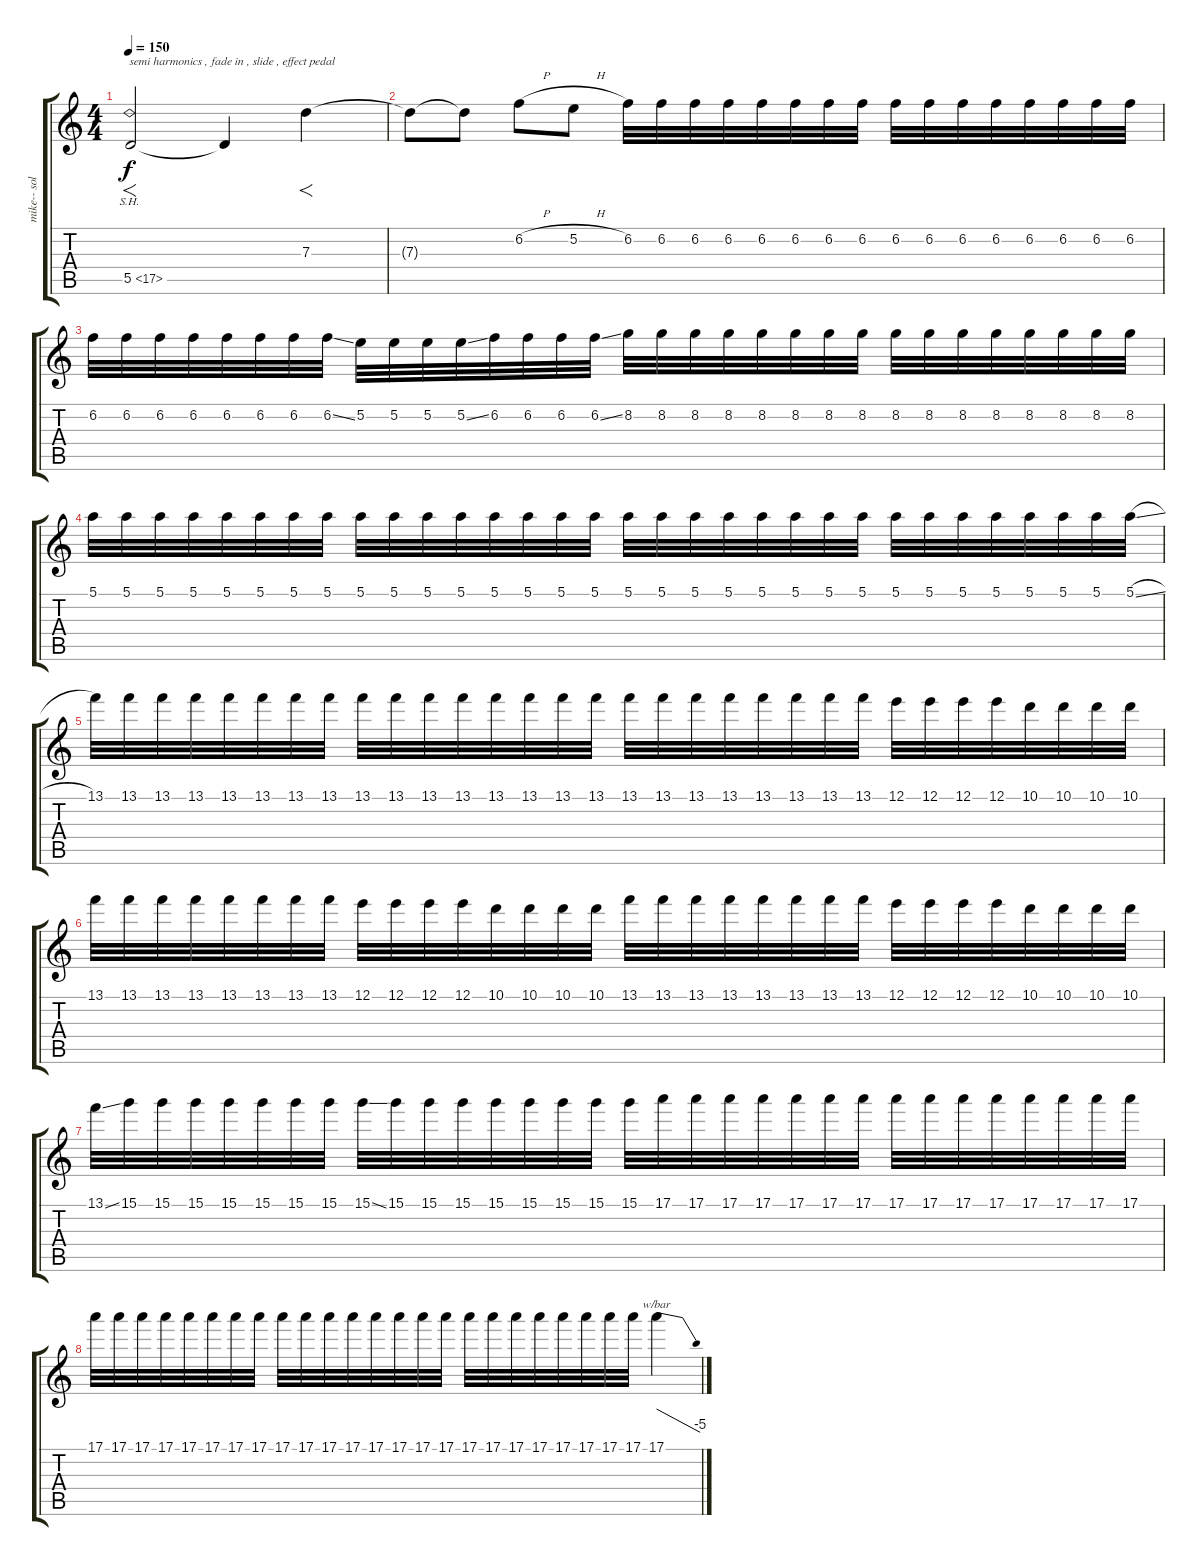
\track ("mike-- solo" "mike-- sol") {instrument overdrivenguitar}
\staff {score tabs}
\tuning (E4 B3 G3 D3 A2 E2) {hide}
\ts (4 4)
\tempo 150
\clef g2
\ks c
5.5{sh 12}.2{f txt "semi harmonics , fade in , slide , effect pedal" dy f} 5.5{t}.4 7.3.4{f} |
7.3{t}.8 7.3{t}.8 6.2{h}.8 5.2{h}.8 6.2.32 6.2.32 6.2.32 6.2.32 6.2.32 6.2.32 6.2.32 6.2.32 6.2.32 6.2.32 6.2.32 6.2.32 6.2.32 6.2.32 6.2.32 6.2.32 |
6.2.32 6.2.32 6.2.32 6.2.32 6.2.32 6.2.32 6.2.32 6.2{ss}.32 5.2.32 5.2.32 5.2.32 5.2{ss}.32 6.2.32 6.2.32 6.2.32 6.2{ss}.32 8.2.32 8.2.32 8.2.32 8.2.32 8.2.32 8.2.32 8.2.32 8.2.32 8.2.32 8.2.32 8.2.32 8.2.32 8.2.32 8.2.32 8.2.32 8.2.32 |
5.1.32 5.1.32 5.1.32 5.1.32 5.1.32 5.1.32 5.1.32 5.1.32 5.1.32 5.1.32 5.1.32 5.1.32 5.1.32 5.1.32 5.1.32 5.1.32 5.1.32 5.1.32 5.1.32 5.1.32 5.1.32 5.1.32 5.1.32 5.1.32 5.1.32 5.1.32 5.1.32 5.1.32 5.1.32 5.1.32 5.1.32 5.1{sl}.32 |
13.1.32 13.1.32 13.1.32 13.1.32 13.1.32 13.1.32 13.1.32 13.1.32 13.1.32 13.1.32 13.1.32 13.1.32 13.1.32 13.1.32 13.1.32 13.1.32 13.1.32 13.1.32 13.1.32 13.1.32 13.1.32 13.1.32 13.1.32 13.1.32 12.1.32 12.1.32 12.1.32 12.1.32 10.1.32 10.1.32 10.1.32 10.1.32 |
13.1.32 13.1.32 13.1.32 13.1.32 13.1.32 13.1.32 13.1.32 13.1.32 12.1.32 12.1.32 12.1.32 12.1.32 10.1.32 10.1.32 10.1.32 10.1.32 13.1.32 13.1.32 13.1.32 13.1.32 13.1.32 13.1.32 13.1.32 13.1.32 12.1.32 12.1.32 12.1.32 12.1.32 10.1.32 10.1.32 10.1.32 10.1.32 |
13.1{ss}.32 15.1.32 15.1.32 15.1.32 15.1.32 15.1.32 15.1.32 15.1.32 15.1{ss}.32 15.1.32 15.1.32 15.1.32 15.1.32 15.1.32 15.1.32 15.1.32 15.1.32 17.1.32 17.1.32 17.1.32 17.1.32 17.1.32 17.1.32 17.1.32 17.1.32 17.1.32 17.1.32 17.1.32 17.1.32 17.1.32 17.1.32 17.1.32 |
17.1.32 17.1.32 17.1.32 17.1.32 17.1.32 17.1.32 17.1.32 17.1.32 17.1.32 17.1.32 17.1.32 17.1.32 17.1.32 17.1.32 17.1.32 17.1.32 17.1.32 17.1.32 17.1.32 17.1.32 17.1.32 17.1.32 17.1.32 17.1.32 17.1.4{tbe (dive default 0 0 60 -20)}
